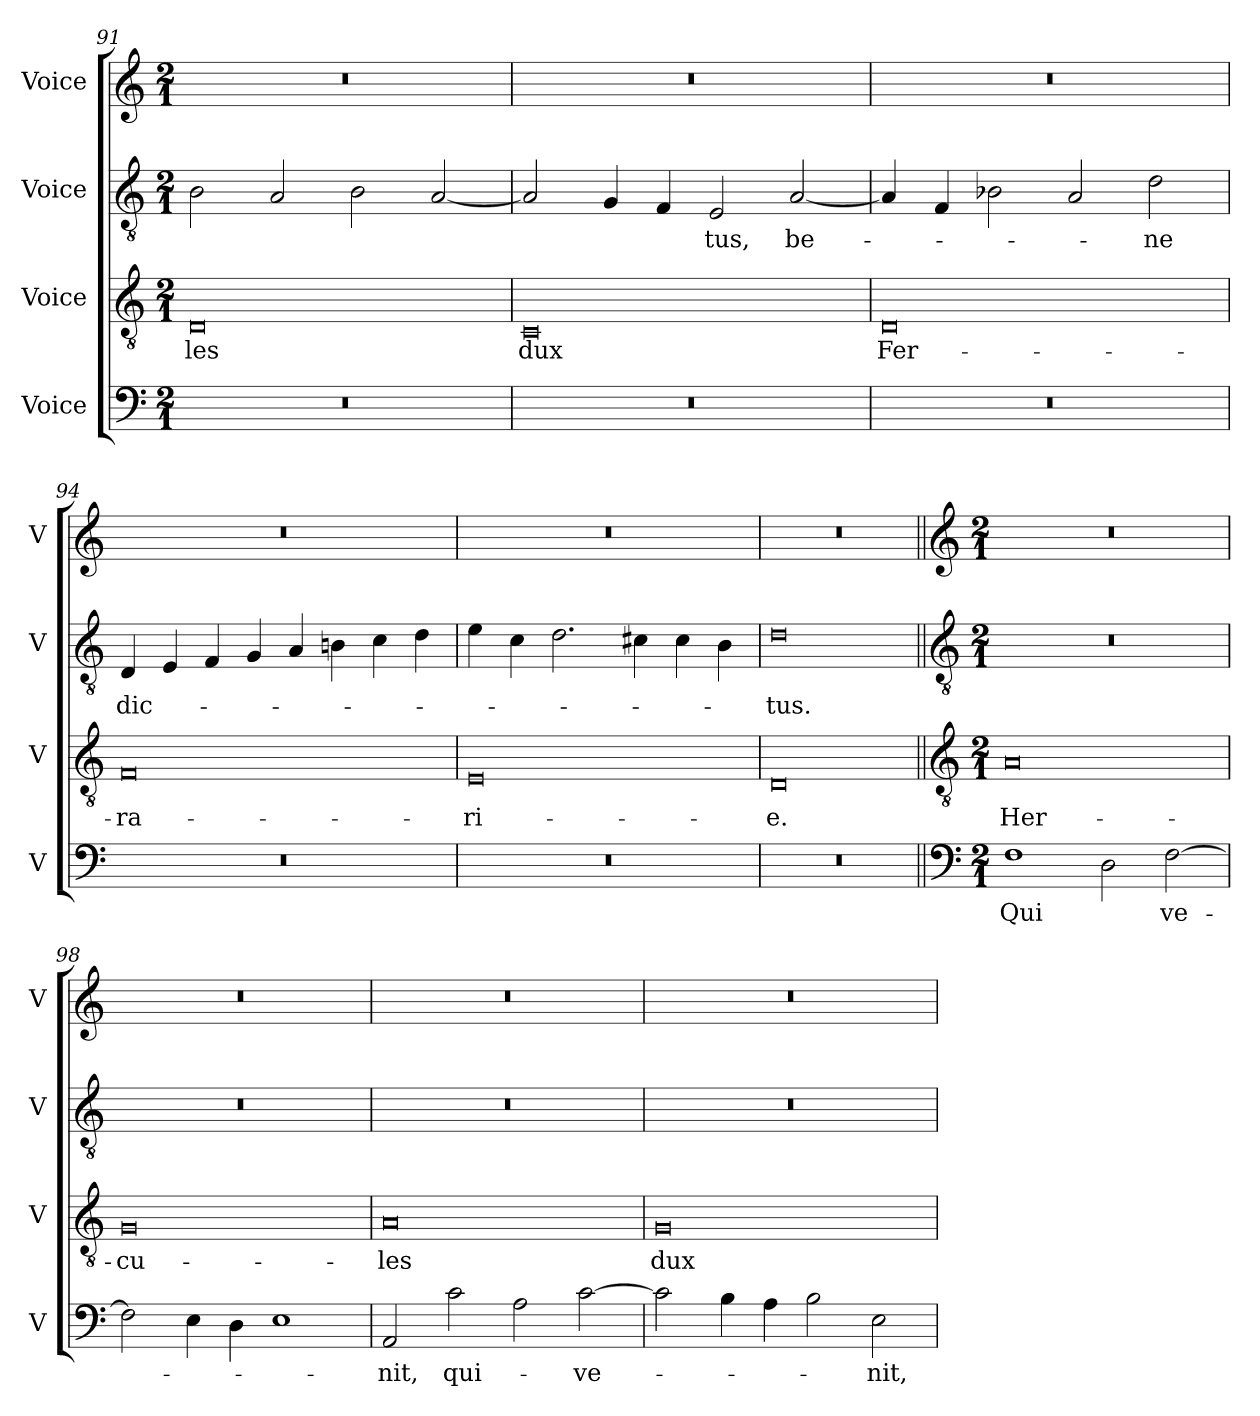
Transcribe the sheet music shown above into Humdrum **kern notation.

**kern	**text	**kern	**text	**kern	**text	**kern
*part4	*part4	*part3	*part3	*part2	*part2	*part1
*staff4	*staff4	*staff3	*staff3	*staff2	*staff2	*staff1
*I"Voice	*	*I"Voice	*	*I"Voice	*	*I"Voice
*I'V	*	*I'V	*	*I'V	*	*I'V
*clefF4	*	*clefGv2	*	*clefGv2	*	*clefG2
*k[]	*	*k[]	*	*k[]	*	*k[]
*M2/1	*	*M2/1	*	*M2/1	*	*M2/1
=91	=91	=91	=91	=91	=91	=91
!	!	!	!LO:LY:b	!	!	!
0r	.	0D	-les	2B\	.	0r
.	.	.	.	2A/	.	.
.	.	.	.	2B\	.	.
.	.	.	.	[2A/	.	.
=92	=92	=92	=92	=92	=92	=92
!	!	!	!LO:LY:b	!	!	!
0r	.	0C	dux	2A/]	.	0r
.	.	.	.	4G/	.	.
.	.	.	.	4F/	.	.
!	!	!	!	!	!LO:LY:b	!
.	.	.	.	2E/	-tus,	.
!	!	!	!	!	!LO:LY:b	!
.	.	.	.	[2A/	be-	.
=93	=93	=93	=93	=93	=93	=93
!	!	!	!LO:LY:b	!	!	!
0r	.	0D	Fer-	4A/]	.	0r
.	.	.	.	4F/	.	.
.	.	.	.	2B-X\	.	.
.	.	.	.	2A/	.	.
!	!	!	!	!	!LO:LY:b	!
.	.	.	.	2d\	-ne	.
!!LO:LB:g=z
=94	=94	=94	=94	=94	=94	=94
!	!	!	!LO:LY:b	!	!LO:LY:b	!
0r	.	0F	-ra-	4D/	dic-	0r
.	.	.	.	4E/	.	.
.	.	.	.	4F/	.	.
.	.	.	.	4G/	.	.
.	.	.	.	4A/	.	.
.	.	.	.	4Bn\	.	.
.	.	.	.	4c\	.	.
.	.	.	.	4d\	.	.
=95	=95	=95	=95	=95	=95	=95
!	!	!	!LO:LY:b	!	!	!
0r	.	0E	-ri-	4e\	.	0r
.	.	.	.	4c\	.	.
.	.	.	.	2.d\	.	.
.	.	.	.	4c#X\	.	.
.	.	.	.	4c#\	.	.
.	.	.	.	4B\	.	.
=96	=96	=96	=96	=96	=96	=96
!	!	!	!LO:LY:b	!	!LO:LY:b	!
0r	.	0D	-e.	0d	-tus.	0r
=97||	=97||	=97||	=97||	=97||	=97||	=97||
*clefF4	*	*clefGv2	*	*clefGv2	*	*clefG2
*M2/1	*	*M2/1	*	*M2/1	*	*M2/1
!	!LO:LY:b	!	!LO:LY:b	!	!	!
1F	Qui	0A	Her-	0r	.	0r
2D\	.	.	.	.	.	.
!	!LO:LY:b	!	!	!	!	!
[2F\	ve-	.	.	.	.	.
!!LO:PB:g=z
=98	=98	=98	=98	=98	=98	=98
!	!	!	!LO:LY:b	!	!	!
2F\]	.	0G	-cu-	0r	.	0r
4E\	.	.	.	.	.	.
4D\	.	.	.	.	.	.
1E	.	.	.	.	.	.
=99	=99	=99	=99	=99	=99	=99
!	!LO:LY:b	!	!LO:LY:b	!	!	!
2AA/	-nit,	0A	-les	0r	.	0r
!	!LO:LY:b	!	!	!	!	!
2c\	qui-	.	.	.	.	.
2A\	.	.	.	.	.	.
!	!LO:LY:b	!	!	!	!	!
[2c\	-ve-	.	.	.	.	.
=100	=100	=100	=100	=100	=100	=100
!	!	!	!LO:LY:b	!	!	!
2c\]	.	0G	dux	0r	.	0r
4B\	.	.	.	.	.	.
4A\	.	.	.	.	.	.
2B\	.	.	.	.	.	.
!	!LO:LY:b	!	!	!	!	!
2E\	-nit,	.	.	.	.	.
=	=	=	=	=	=	=
*-	*-	*-	*-	*-	*-	*-
